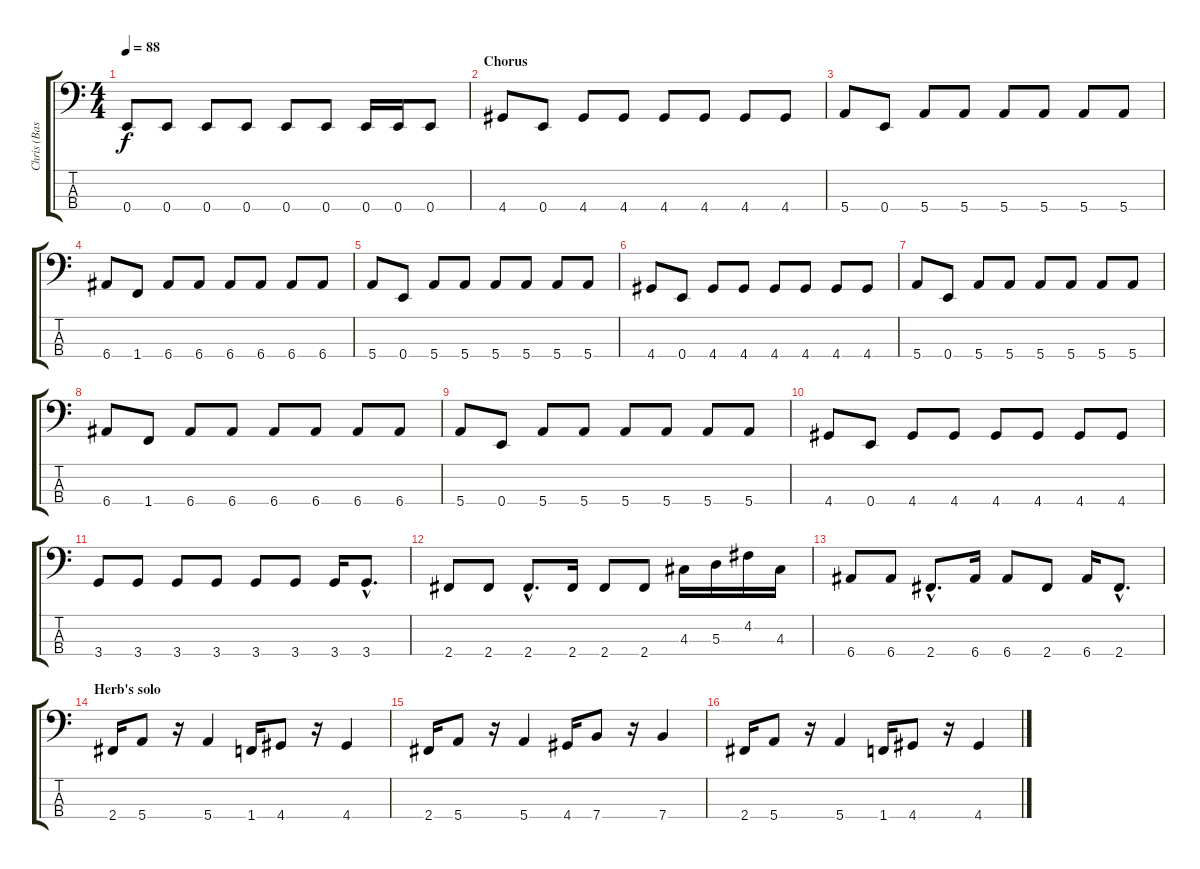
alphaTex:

\track ("Chris (Bass)" "Chris (Bas") {instrument electricbassfinger}
\staff {score tabs}
\tuning (G2 D2 A1 E1) {hide}
\ts (4 4)
\tempo 88
\clef f4
\ks c
0.4.8{dy f} 0.4.8 0.4.8 0.4.8 0.4.8 0.4.8 0.4.16 0.4.16 0.4.8 |
\section ("" "Chorus")
4.4.8 0.4.8 4.4.8 4.4.8 4.4.8 4.4.8 4.4.8 4.4.8 |
5.4.8 0.4.8 5.4.8 5.4.8 5.4.8 5.4.8 5.4.8 5.4.8 |
6.4.8 1.4.8 6.4.8 6.4.8 6.4.8 6.4.8 6.4.8 6.4.8 |
5.4.8 0.4.8 5.4.8 5.4.8 5.4.8 5.4.8 5.4.8 5.4.8 |
4.4.8 0.4.8 4.4.8 4.4.8 4.4.8 4.4.8 4.4.8 4.4.8 |
5.4.8 0.4.8 5.4.8 5.4.8 5.4.8 5.4.8 5.4.8 5.4.8 |
6.4.8 1.4.8 6.4.8 6.4.8 6.4.8 6.4.8 6.4.8 6.4.8 |
5.4.8 0.4.8 5.4.8 5.4.8 5.4.8 5.4.8 5.4.8 5.4.8 |
4.4.8 0.4.8 4.4.8 4.4.8 4.4.8 4.4.8 4.4.8 4.4.8 |
3.4.8 3.4.8 3.4.8 3.4.8 3.4.8 3.4.8 3.4.16 3.4{hac}.8{d} |
2.4.8 2.4.8 2.4{hac}.8{d} 2.4.16 2.4.8 2.4.8 4.3.16 5.3.16 4.2.16 4.3.16 |
6.4.8 6.4.8 2.4{hac}.8{d} 6.4.16 6.4.8 2.4.8 6.4.16 2.4{hac}.8{d} |
\section ("" "Herb's solo")
2.4.16 5.4.8 r.16 5.4.4 1.4.16 4.4.8 r.16 4.4.4 |
2.4.16 5.4.8 r.16 5.4.4 4.4.16 7.4.8 r.16 7.4.4 |
2.4.16 5.4.8 r.16 5.4.4 1.4.16 4.4.8 r.16 4.4.4
